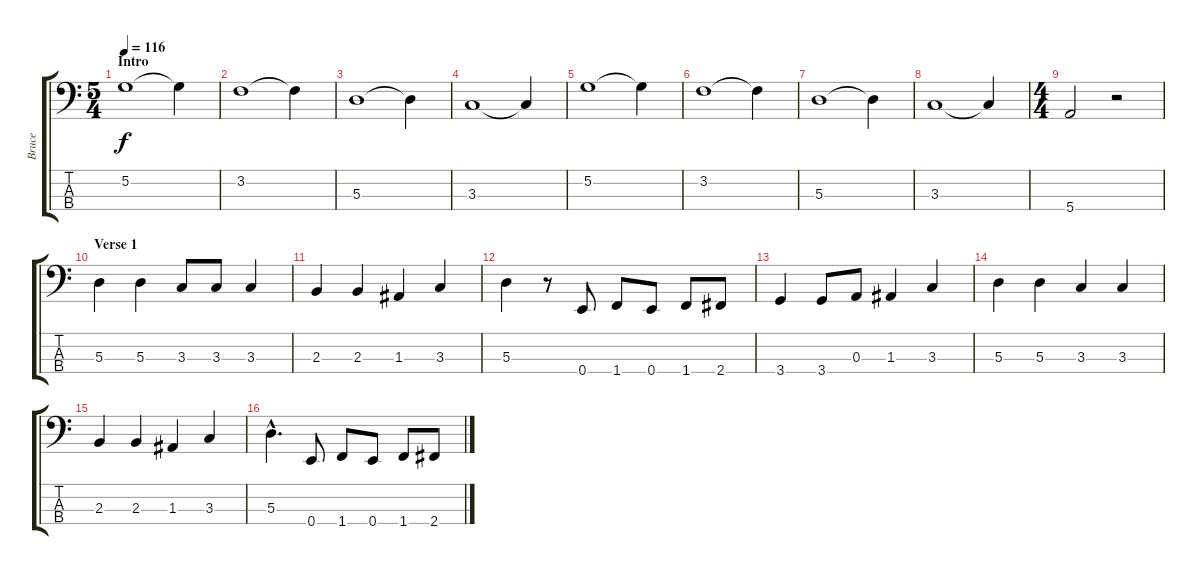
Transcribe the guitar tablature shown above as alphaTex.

\track ("Bruce" "Bruce") {instrument electricbassfinger}
\staff {score tabs}
\tuning (G2 D2 A1 E1) {hide}
\ts (5 4)
\section ("" "Intro")
\tempo 116
\clef f4
\ks c
5.2.1{dy f instrument electricbassfinger} 5.2{t}.4 |
3.2.1 3.2{t}.4 |
5.3.1 5.3{t}.4 |
3.3.1 3.3{t}.4 |
5.2.1 5.2{t}.4 |
3.2.1 3.2{t}.4 |
5.3.1 5.3{t}.4 |
3.3.1 3.3{t}.4 |
\ts (4 4)
5.4.2 r.2 |
\section ("" "Verse 1")
5.3.4 5.3.4 3.3.8 3.3.8 3.3.4 |
2.3.4 2.3.4 1.3.4 3.3.4 |
5.3.4 r.8 0.4.8 1.4.8 0.4.8 1.4.8 2.4.8 |
3.4.4 3.4.8 0.3.8 1.3.4 3.3.4 |
5.3.4 5.3.4 3.3.4 3.3.4 |
2.3.4 2.3.4 1.3.4 3.3.4 |
5.3{hac}.4{d} 0.4.8 1.4.8 0.4.8 1.4.8 2.4.8
